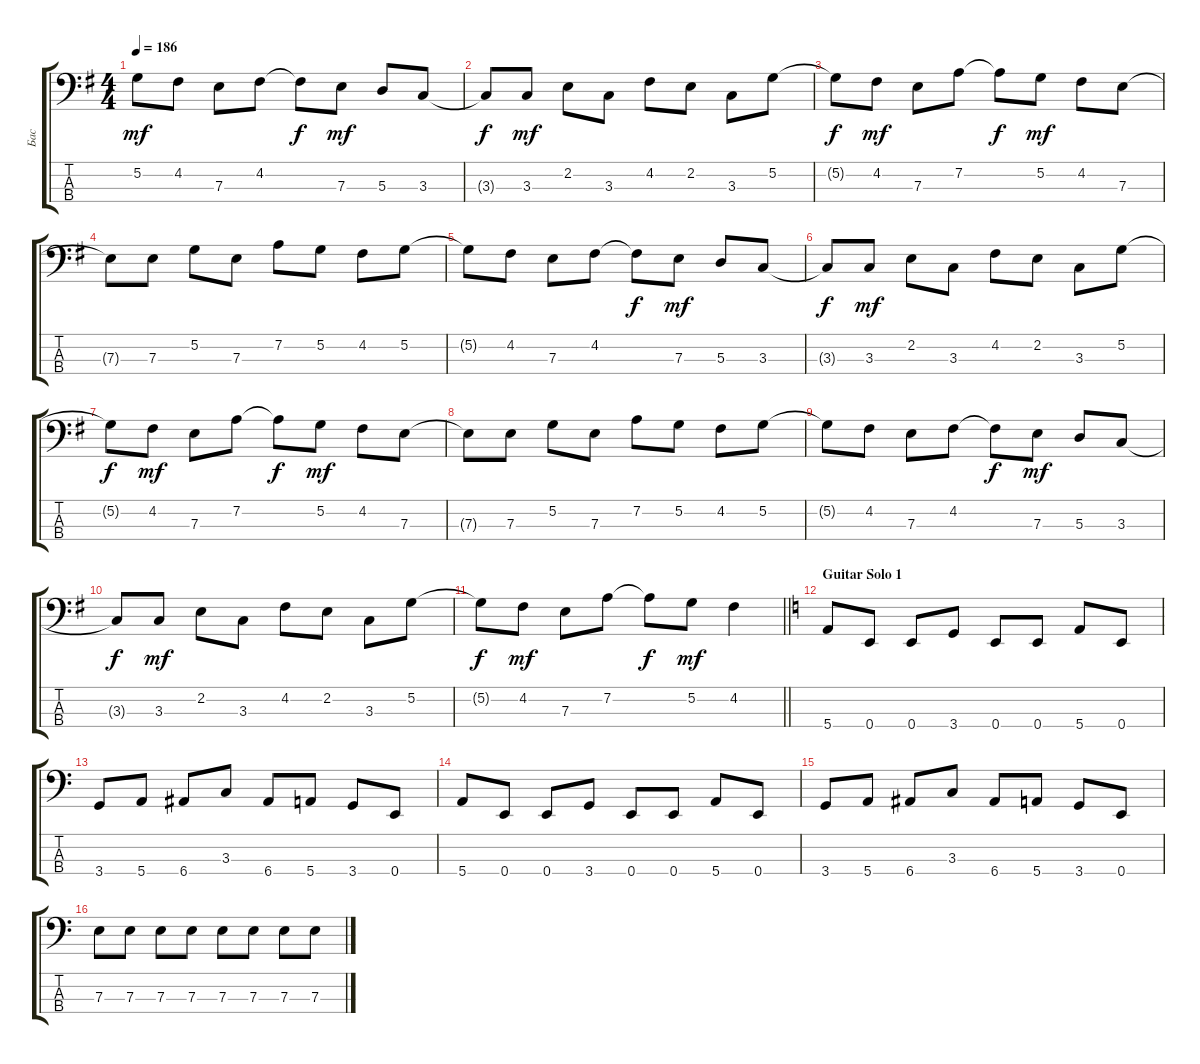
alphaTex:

\track ("Бас" "Бас") {instrument electricbassfinger}
\staff {score tabs}
\tuning (G2 D2 A1 E1) {hide}
\ts (4 4)
\tempo 186
\clef f4
\ks eminor
5.2{t}.8{dy mf} 4.2.8 7.3.8 4.2.8 4.2{t}.8{dy f} 7.3.8{dy mf} 5.3.8 3.3.8 |
3.3{t}.8{dy f} 3.3.8{dy mf} 2.2.8 3.3.8 4.2.8 2.2.8 3.3.8 5.2.8 |
5.2{t}.8{dy f} 4.2.8{dy mf} 7.3.8 7.2.8 7.2{t}.8{dy f} 5.2.8{dy mf} 4.2.8 7.3.8 |
7.3{t}.8 7.3.8 5.2.8 7.3.8 7.2.8 5.2.8 4.2.8 5.2.8 |
5.2{t}.8 4.2.8 7.3.8 4.2.8 4.2{t}.8{dy f} 7.3.8{dy mf} 5.3.8 3.3.8 |
3.3{t}.8{dy f} 3.3.8{dy mf} 2.2.8 3.3.8 4.2.8 2.2.8 3.3.8 5.2.8 |
5.2{t}.8{dy f} 4.2.8{dy mf} 7.3.8 7.2.8 7.2{t}.8{dy f} 5.2.8{dy mf} 4.2.8 7.3.8 |
7.3{t}.8 7.3.8 5.2.8 7.3.8 7.2.8 5.2.8 4.2.8 5.2.8 |
5.2{t}.8 4.2.8 7.3.8 4.2.8 4.2{t}.8{dy f} 7.3.8{dy mf} 5.3.8 3.3.8 |
3.3{t}.8{dy f} 3.3.8{dy mf} 2.2.8 3.3.8 4.2.8 2.2.8 3.3.8 5.2.8 |
\barLineRight lightlight
5.2{t}.8{dy f} 4.2.8{dy mf} 7.3.8 7.2.8 7.2{t}.8{dy f} 5.2.8{dy mf} 4.2.4 |
\section ("" "Guitar Solo 1")
\ks aminor
5.4.8 0.4.8 0.4.8 3.4.8 0.4.8 0.4.8 5.4.8 0.4.8 |
3.4.8 5.4.8 6.4.8 3.3.8 6.4.8 5.4.8 3.4.8 0.4.8 |
5.4.8 0.4.8 0.4.8 3.4.8 0.4.8 0.4.8 5.4.8 0.4.8 |
3.4.8 5.4.8 6.4.8 3.3.8 6.4.8 5.4.8 3.4.8 0.4.8 |
7.3.8 7.3.8 7.3.8 7.3.8 7.3.8 7.3.8 7.3.8 7.3.8
